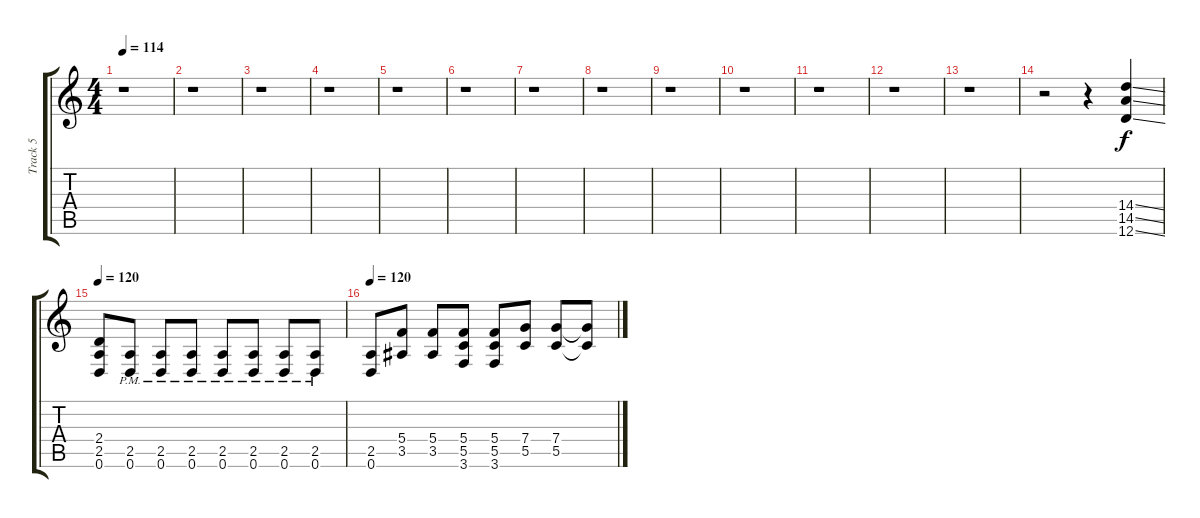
\track ("Track 5" "Track 5") {instrument distortionguitar}
\staff {score tabs}
\tuning (D4 A3 F3 C3 G2 D2) {hide}
\ts (4 4)
\tempo 114
\clef g2
\ks c
r.1{dy f} |
r.1 |
r.1 |
r.1 |
r.1 |
r.1 |
r.1 |
r.1 |
r.1 |
r.1 |
r.1 |
r.1 |
r.1 |
r.2 r.4 (14.4{ss} 14.5{ss} 12.6{ss}).4 |
\tempo 120
(2.4 2.5 0.6).8 (2.5{pm} 0.6{pm}).8 (2.5{pm} 0.6{pm}).8 (2.5{pm} 0.6{pm}).8 (2.5{pm} 0.6{pm}).8 (2.5{pm} 0.6{pm}).8 (2.5{pm} 0.6{pm}).8 (2.5{pm} 0.6{pm}).8 |
\tempo 120
(2.5 0.6).8 (5.4 3.5).8 (5.4 3.5).8 (5.4 5.5 3.6).8 (5.4 5.5 3.6).8 (7.4 5.5).8 (7.4 5.5).8 (7.4{t} 5.5{t}).8
